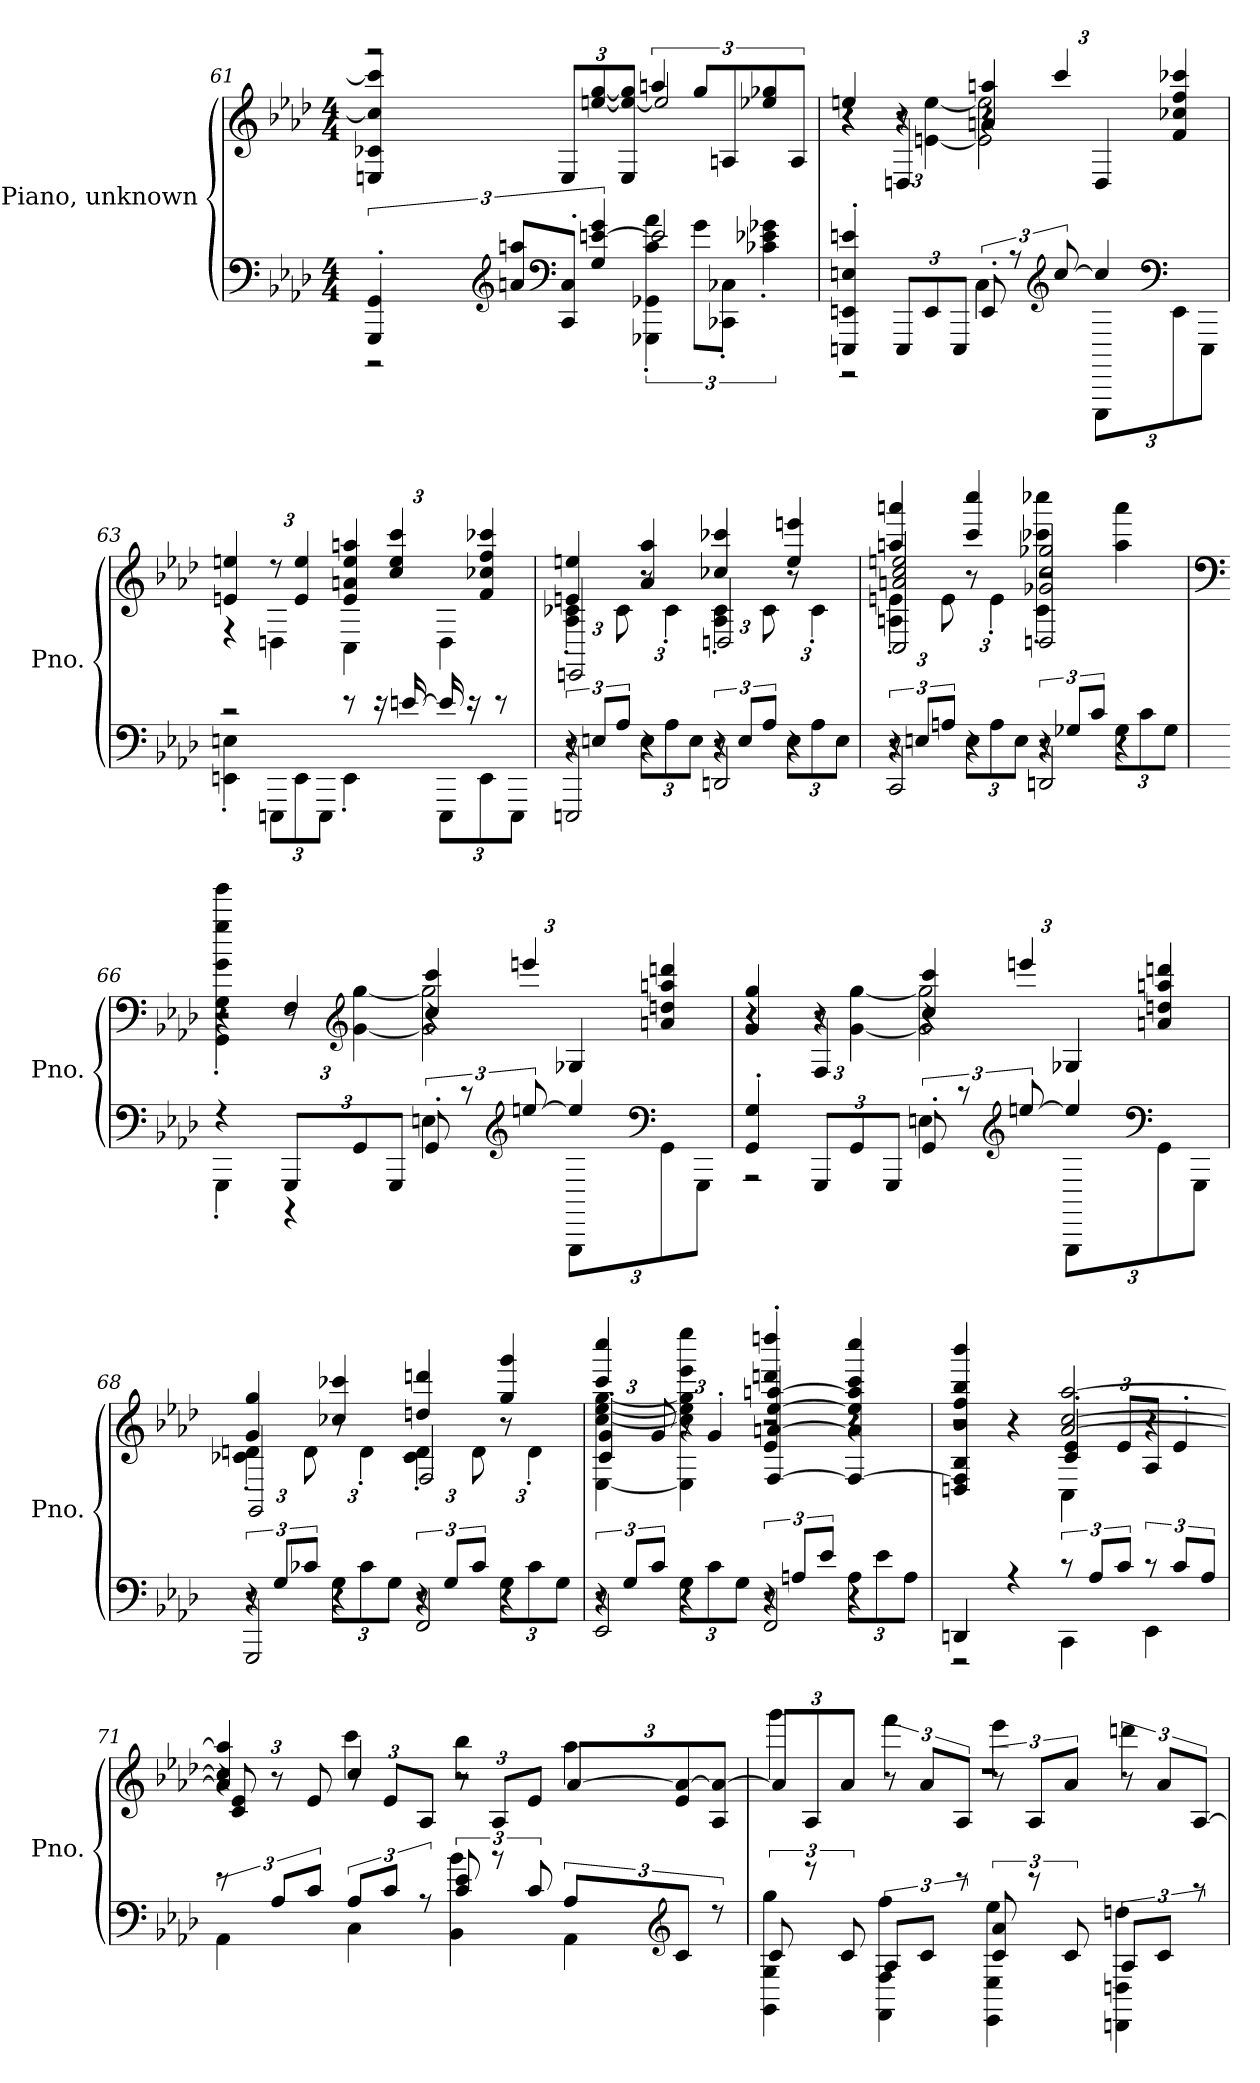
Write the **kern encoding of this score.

**kern	**kern
*part1	*part1
*staff2	*staff1
*I"Piano, unknown	*
*I'Pno.	*
!!LO:LB:g=z
*clefF4	*clefG2
*k[b-e-a-d-]	*k[b-e-a-d-]
*M4/4	*M4/4
=61	=61
*^	*^
6GGG/' 6GG/'	2r	2r	4En/ 4c-X/ 4cc-/] 4ccc-/]
*clefG2	*	*	*
12an/ 12aan/L	.	.	.
*clefF4	*	*	*
*	*	*	*Xbrackettup
12CC/' 12C/'J	.	.	12E/L
6G/ [6en/ 6g/	.	.	[12een/ [12gg/
.	.	.	12E/ 12ee/_ 12gg/]J
*	*	*brackettup	*
2e/]	6GGG-X\' 6GG-X\' 6c\' 6a\'	6aan/	2ee/]
.	12g\L	12gg/L	.
.	12CC-X\' 12C-X\'J	12An/	.
.	6c-X\' 6e-X\' 6g-X\'	12ee-X/ 12gg-X/	.
.	.	12A/J	.
=62	=62	=62	=62
*	*	*	*^
4EEEn/' 4EEn/' 4En/' 4en/'	2r	4een/	4r	4r
*Xbrackettup	*	*	*	*
12EEE/L	.	4r	12r	4Dn/
12EE/	.	.	[6en\ [6ee\	.
12EEE/J	.	.	.	.
*brackettup	*	*	*	*
12EE'/	4C\	6an/ 6aan/	2e\] 2ee\]	4r
12r	.	.	.	.
*clefG2	*	*	*	*
[12cc/	.	6ccc/	.	.
*	*Xbrackettup	*	*	*
4cc/]	12EEE\L	.	.	4D/
*clefF4	*	*	*	*
.	12EE\	6f/ 6cc-X/ 6ff/ 6ccc-X/	.	.
.	12EEE\J	.	.	.
*	*	*	*v	*v
!!LO:PB:g=z
=63	=63	=63	=63
2r	4EEn\' 4En\'	4en/ 4een/	4r
.	12EEEn\L	12r	4Dn\
.	12EE\	6e/ 6ee/	.
.	12EEE\J	.	.
8r	4EE'\	6e/ 6an/ 6ee/ 6aan/	4C\
16r	.	.	.
.	.	6cc/ 6ee/ 6ccc/	.
[16en/	.	.	.
16e/]	12EEE\L	.	4D\
16r	.	.	.
.	12EE\	6f/ 6cc-X/ 6ff/ 6ccc-X/	.
8r	.	.	.
.	12EEE\J	.	.
*v	*v	*	*
*	*v	*v
=64	=64
*brackettup	*
*^	*^
*	*^	*	*^
12r	4r	2EEEn/	4en/ 4een/	6A-\' 6c-X\'	2EEn/
12En/L	.	.	.	.	.
12A-/J	.	.	.	12c-\	.
*	*Xbrackettup	*	*	*	*
4r	12E\L	.	4a-/ 4aa-/	12r	.
.	12A-\	.	.	6c-'\	.
.	12E\J	.	.	.	.
*brackettup	*	*	*	*	*
12r	4r	2DDn/	4cc-X/ 4ccc-X/	6A-\' 6c-\'	2Dn/
12E/L	.	.	.	.	.
12A-/J	.	.	.	12c-\	.
*	*Xbrackettup	*	*	*	*
4r	12E\L	.	4ee/ 4eeen/	12r	.
.	12A-\	.	.	6c-'\	.
.	12E\J	.	.	.	.
!!LO:LB:g=z	!!	!!
=65	=65	=65	=65	=65	=65
*brackettup	*	*	*	*	*
12r	4r	2CC/	4aan/ 4aaan/	6An\' 6en\'	2C/ 2an/ 2cc/ 2een/
12En/L	.	.	.	.	.
12An/J	.	.	.	12e\	.
*	*Xbrackettup	*	*	*	*
4r	12E\L	.	4ccc/ 4cccc/	12r	.
.	12A\	.	.	6e'\	.
.	12E\J	.	.	.	.
*brackettup	*	*	*	*	*
12r	4r	2DDn/	2Dn/ 2g-X/ 2cc/ 2gg-X/	4c\' 4ccc-X\' 4cccc-X\'	2r
12G-X/L	.	.	.	.	.
12c/J	.	.	.	.	.
*	*Xbrackettup	*	*	*	*
4r	12G-\L	.	.	4aa\ 4aaa\	.
.	12c\	.	.	.	.
.	12G-\J	.	.	.	.
*v	*v	*v	*	*	*
=66	=66	=66	=66
*	*clefF4	*	*
*^	*	*	*
4r	4GGG'\	2r	4GG\' 4G\' 4g\' 4gg\' 4ggg\'	4r
12GGG/L	4r	.	12r	4F/
*	*	*clefG2	*	*
12GG/	.	.	[6g\ [6gg\	.
12GGG/J	.	.	.	.
*brackettup	*	*	*	*
12GG'/	4En\	6cc/ 6ccc/	2g\] 2gg\]	4r
12r	.	.	.	.
*clefG2	*	*	*	*
[12een/	.	6eeen/	.	.
*	*Xbrackettup	*	*	*
4ee/]	12GGG\L	.	.	4G-X/
*clefF4	*	*	*	*
.	12GG\	6an/ 6ddn/ 6aan/ 6dddn/	.	.
.	12GGG\J	.	.	.
!!LO:LB:g=z	!!	!!
=67	=67	=67	=67	=67
4GG/' 4G/'	2r	4g/ 4gg/	4r	4r
12GGG/L	.	4r	12r	4F/
12GG/	.	.	[6g\ [6gg\	.
12GGG/J	.	.	.	.
*brackettup	*	*	*	*
12GG'/	4En\	6cc/ 6ccc/	2g\] 2gg\]	4r
12r	.	.	.	.
*clefG2	*	*	*	*
[12een/	.	6eeen/	.	.
*	*Xbrackettup	*	*	*
4ee/]	12GGG\L	.	.	4G-X/
*clefF4	*	*	*	*
.	12GG\	6an/ 6ddn/ 6aan/ 6dddn/	.	.
.	12GGG\J	.	.	.
*v	*v	*	*	*
=68	=68	=68	=68
*brackettup	*	*	*
*^	*	*	*
*	*^	*	*	*
12r	4r	2GGG/	4g/ 4gg/	6c-X\' 6dn\'	2GG/
12G/L	.	.	.	.	.
12c-X/J	.	.	.	12d\	.
*	*Xbrackettup	*	*	*	*
4r	12G\L	.	4cc-X/ 4ccc-X/	12r	.
.	12c-\	.	.	6d'\	.
.	12G\J	.	.	.	.
*brackettup	*	*	*	*	*
12r	4r	2FF/	4ddn/ 4dddn/	6c-\' 6d\'	2F/
12G/L	.	.	.	.	.
12c-/J	.	.	.	12d\	.
*	*Xbrackettup	*	*	*	*
4r	12G\L	.	4gg/ 4ggg/	12r	.
.	12c-\	.	.	6d'\	.
.	12G\J	.	.	.	.
!!LO:LB:g=z	!!	!!
=69	=69	=69	=69	=69	=69
*brackettup	*	*	*	*	*
12r	4r	2EE-/	4ccc/ 4cccc/	[4E-\ [4cc\ [4ee-\ [4gg\	6c/' 6g/'
12G/L	.	.	.	.	.
12c/J	.	.	.	.	12g/
*	*Xbrackettup	*	*	*	*
4r	12G\L	.	4r	4E-\] 4cc\] 4ee-\] 4gg\] 4eee-\ 4eeee-\	12r
.	12c\	.	.	.	6g'/
.	12G\J	.	.	.	.
*brackettup	*	*	*	*	*
12r	4r	2FF/	4e-/' 4dddn/' 4ddddn/'	2r	[4F/ [4an/ [4ee-/ [4aan/
12An/L	.	.	.	.	.
12e-/J	.	.	.	.	.
*	*Xbrackettup	*	*	*	*
4r	12A\L	.	4r	.	4F/_ 4a/] 4ee-/] 4aa/] 4ccc/ 4cccc/
.	12e-\	.	.	.	.
.	12A\J	.	.	.	.
*	*v	*v	*	*	*
=70	=70	=70	=70	=70
4DDn/	2r	2r	2r	4Dn/ 4F/] 4B-/ 4b-/ 4ff/ 4bb-/ 4bbb-/
4r	.	.	.	4r
*brackettup	*	*	*	*
12r	4CC\	[2a-/ [2cc/ [2aa-/	4C\	6c/' 6e-/'
12A-/L	.	.	.	.
12c/J	.	.	.	12e-/L
12r	4EE-\	.	4r	12A-/J
12c/L	.	.	.	6e-'/
12A-/J	.	.	.	.
=71	=71	=71	=71	=71
12r	4AA-\	4a-/] 4cc/] 4aa-/]	4r	12c/ 12e-/
12A-/L	.	.	.	12r
12c/J	.	.	.	12e-/
12A-/L	4C\	4cc/	4ccc\	12r
12c/J	.	.	.	12e-/L
12r	.	.	.	12A-/J
12c/ 12e-/	4BB-\ 4b-\	2r	4bb-\	12r
12r	.	.	.	12A-/L
12c/	.	.	.	12e-/J
*	*	*	*	*Xbrackettup
12A-/L	4AA-\	.	4aa-\	[12a-/L
*clefG2	*	*	*	*
12c/J	.	.	.	12e-/ 12a-/_
12r	.	.	.	12A-/ 12a-/_J
!!LO:LB:g=z	!!	!!
=72	=72	=72	=72	=72
12c/	4GG\ 4G\ 4gg\	1r	4ggg\	12a-/L]
12r	.	.	.	12A-/
12c/	.	.	.	12a-/J
*	*	*	*	*brackettup
12A-/L	4FF\ 4F\ 4ff\	.	4fff\	12r
12c/J	.	.	.	12a-/L
12r	.	.	.	12A-/J
12c/ 12a-/	4EE-\ 4E-\ 4ee-\	.	4eee-\	12r
12r	.	.	.	12A-/L
12c/	.	.	.	12a-/J
12A-/L	4DDn\ 4Dn\ 4ddn\	.	4dddn\	12r
12c/J	.	.	.	12a-/L
12r	.	.	.	[12A-/J
*v	*v	*	*	*
*	*v	*v	*v
=	=
*-	*-
